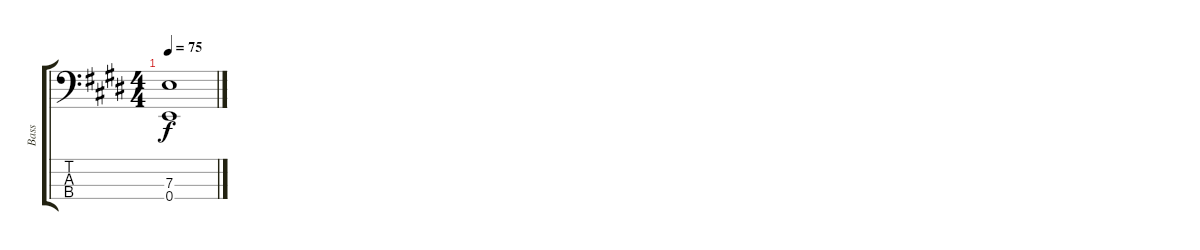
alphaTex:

\track ("Bass" "Bass") {instrument electricbasspick}
\staff {score tabs}
\tuning (G2 D2 A1 E1) {hide}
\ts (4 4)
\tempo 75
\clef f4
\ks c#minor
(7.3{t} 0.4{t}).1{dy f}
